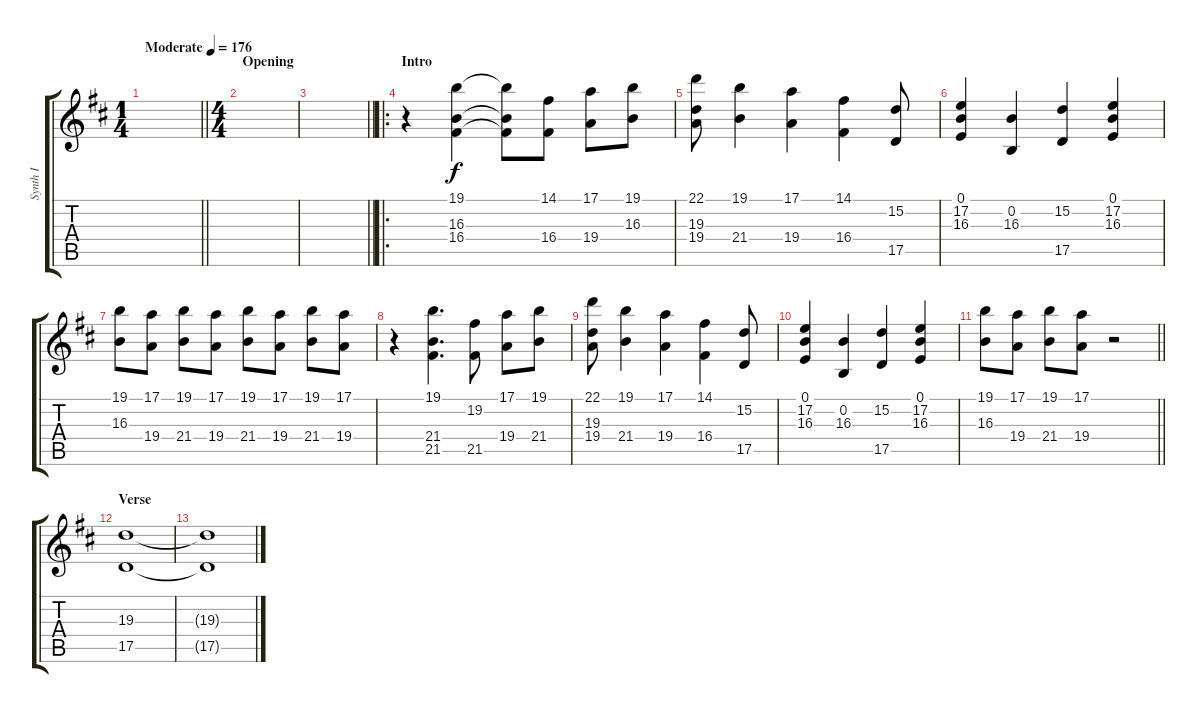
\track ("Synth I" "Synth I") {instrument brasssection}
\staff {score tabs}
\tuning (E4 B3 G3 D3 A2 E2) {hide}
\ts (1 4)
\tempo (176 "Moderate")
\clef g2
\barLineRight lightlight
\ks d
|
\ts (4 4)
\section ("" "Opening")
|
\barLineRight lightlight
|
\ro
\section ("" "Intro")
r.4 (19.1 16.3 16.4).4 (19.1{t} 16.3{t} 16.4{t}).8 (14.1 16.4).8 (17.1 19.4).8 (19.1 16.3).8 |
(22.1 19.3 19.4).8 (19.1 21.4).4 (17.1 19.4).4 (14.1 16.4).4 (15.2 17.5).8 |
(0.1 17.2 16.3).4 (0.2 16.3).4 (15.2 17.5).4 (0.1 17.2 16.3).4 |
(19.1 16.3).8 (17.1 19.4).8 (19.1 21.4).8 (17.1 19.4).8 (19.1 21.4).8 (17.1 19.4).8 (19.1 21.4).8 (17.1 19.4).8 |
r.4 (19.1 21.4 21.5).4{d} (19.2 21.5).8 (17.1 19.4).8 (19.1 21.4).8 |
(22.1 19.3 19.4).8 (19.1 21.4).4 (17.1 19.4).4 (14.1 16.4).4 (15.2 17.5).8 |
(0.1 17.2 16.3).4 (0.2 16.3).4 (15.2 17.5).4 (0.1 17.2 16.3).4 |
\barLineRight lightlight
(19.1 16.3).8 (17.1 19.4).8 (19.1 21.4).8 (17.1 19.4).8 r.2 |
\section ("" "Verse")
(19.3 17.5).1{volume 0} |
(19.3{t} 17.5{t}).1
